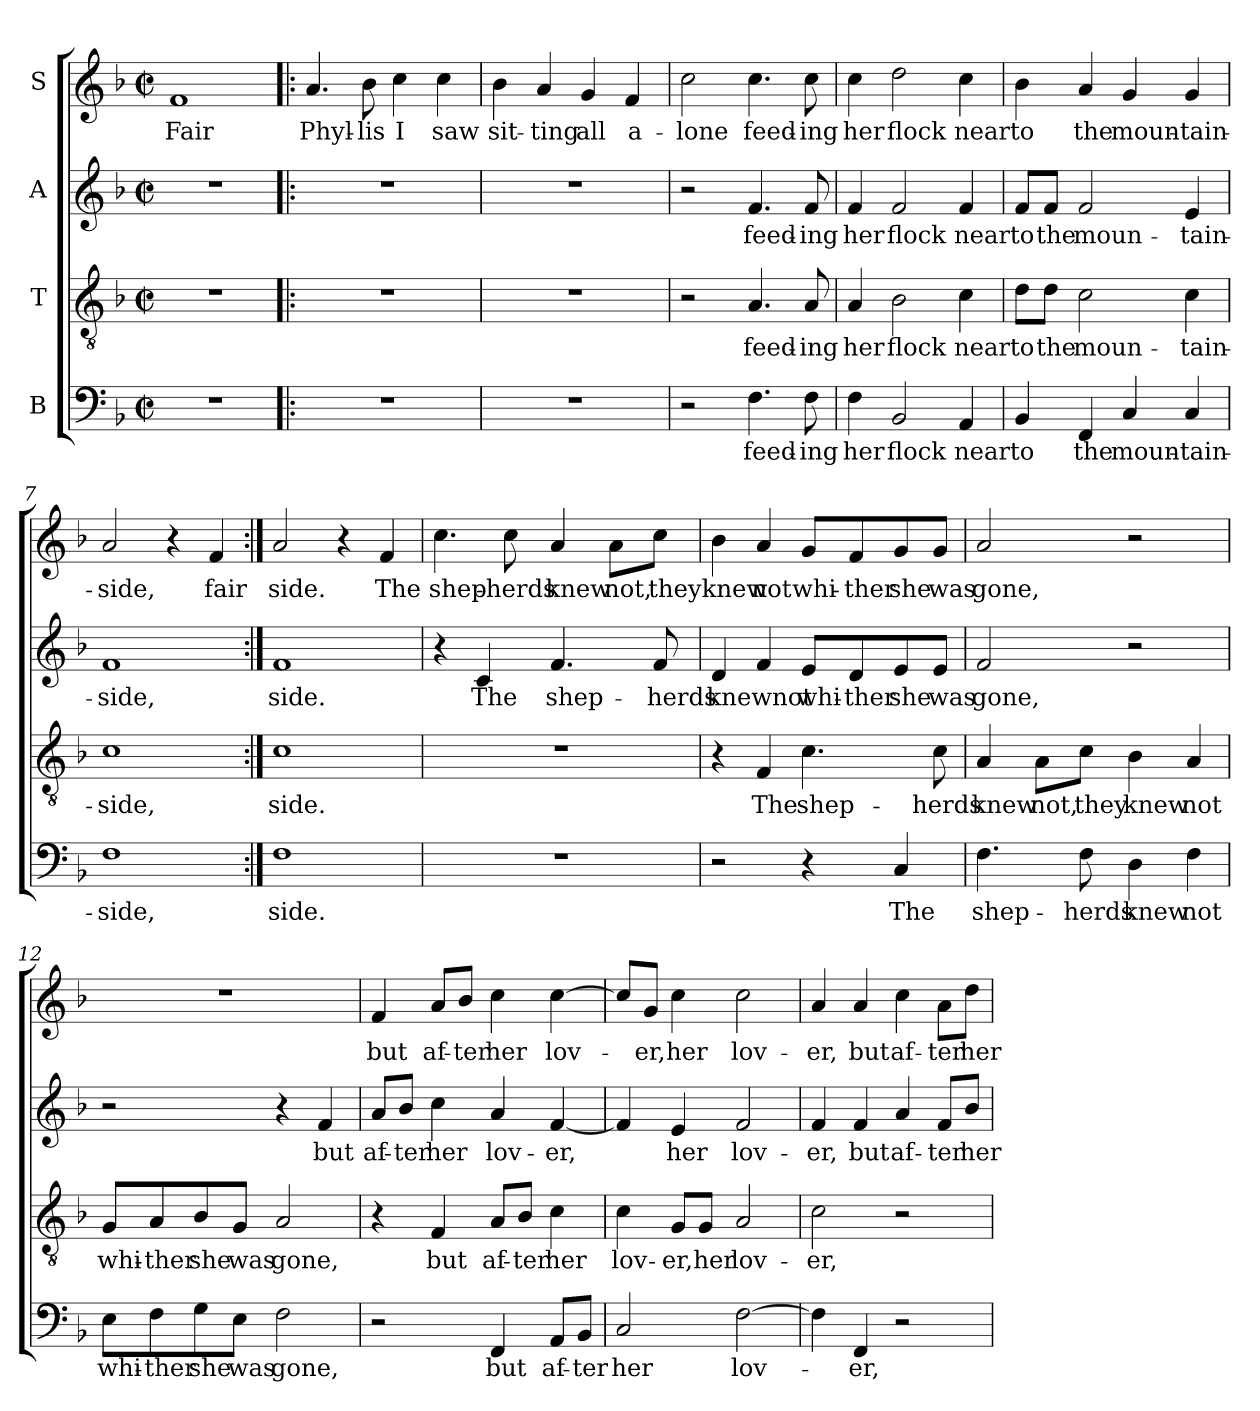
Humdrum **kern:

**kern	**text	**kern	**text	**kern	**text	**kern	**text
*part4	*part4	*part3	*part3	*part2	*part2	*part1	*part1
*staff4	*staff4	*staff3	*staff3	*staff2	*staff2	*staff1	*staff1
*I"B	*	*I"T	*	*I"A	*	*I"S	*
*clefF4	*	*clefGv2	*	*clefG2	*	*clefG2	*
*k[b-]	*	*k[b-]	*	*k[b-]	*	*k[b-]	*
*F:	*	*F:	*	*F:	*	*F:	*
*M2/2	*	*M2/2	*	*M2/2	*	*M2/2	*
*met(c|)	*	*met(c|)	*	*met(c|)	*	*met(c|)	*
=1	=1	=1	=1	=1	=1	=1	=1
!	!	!	!	!	!	!	!LO:LY:b
1r	.	1r	.	1r	.	1f	Fair
=2!|:	=2!|:	=2!|:	=2!|:	=2!|:	=2!|:	=2!|:	=2!|:
!	!	!	!	!	!	!	!LO:LY:b
1r	.	1r	.	1r	.	4.a/	Phyl-
!	!	!	!	!	!	!	!LO:LY:b
.	.	.	.	.	.	8b-\	-lis
!	!	!	!	!	!	!	!LO:LY:b
.	.	.	.	.	.	4cc\	I
!	!	!	!	!	!	!	!LO:LY:b
.	.	.	.	.	.	4cc\	saw
=3	=3	=3	=3	=3	=3	=3	=3
!	!	!	!	!	!	!	!LO:LY:b
1r	.	1r	.	1r	.	4b-\	sit-
!	!	!	!	!	!	!	!LO:LY:b
.	.	.	.	.	.	4a/	-ting
!	!	!	!	!	!	!	!LO:LY:b
.	.	.	.	.	.	4g/	all
!	!	!	!	!	!	!	!LO:LY:b
.	.	.	.	.	.	4f/	a-
=4	=4	=4	=4	=4	=4	=4	=4
!	!	!	!	!	!	!	!LO:LY:b
2r	.	2r	.	2r	.	2cc\	-lone
!	!LO:LY:b	!	!LO:LY:b	!	!LO:LY:b	!	!LO:LY:b
4.F\	feed-	4.A/	feed-	4.f/	feed-	4.cc\	feed-
!	!LO:LY:b	!	!LO:LY:b	!	!LO:LY:b	!	!LO:LY:b
8F\	-ing	8A/	-ing	8f/	-ing	8cc\	-ing
=5	=5	=5	=5	=5	=5	=5	=5
!	!LO:LY:b	!	!LO:LY:b	!	!LO:LY:b	!	!LO:LY:b
4F\	her	4A/	her	4f/	her	4cc\	her
!	!LO:LY:b	!	!LO:LY:b	!	!LO:LY:b	!	!LO:LY:b
2BB-/	flock	2B-\	flock	2f/	flock	2dd\	flock
!	!LO:LY:b	!	!LO:LY:b	!	!LO:LY:b	!	!LO:LY:b
4AA/	near	4c\	near	4f/	near	4cc\	near
=6	=6	=6	=6	=6	=6	=6	=6
!	!LO:LY:b	!	!LO:LY:b	!	!LO:LY:b	!	!LO:LY:b
4BB-/	to	8d\L	to	8f/L	to	4b-\	to
!	!	!	!LO:LY:b	!	!LO:LY:b	!	!
.	.	8d\J	the	8f/J	the	.	.
!	!LO:LY:b	!	!LO:LY:b	!	!LO:LY:b	!	!LO:LY:b
4FF/	the	2c\	moun-	2f/	moun-	4a/	the
!	!LO:LY:b	!	!	!	!	!	!LO:LY:b
4C/	moun-	.	.	.	.	4g/	moun-
!	!LO:LY:b	!	!LO:LY:b	!	!LO:LY:b	!	!LO:LY:b
4C/	-tain-	4c\	-tain-	4e/	-tain-	4g/	-tain-
!!LO:LB:g=z
=7	=7	=7	=7	=7	=7	=7	=7
!	!LO:LY:b	!	!LO:LY:b	!	!LO:LY:b	!	!LO:LY:b
1F	-side,	1c	-side,	1f	-side,	2a/	-side,
.	.	.	.	.	.	4r	.
!	!	!	!	!	!	!	!LO:LY:b
.	.	.	.	.	.	4f/	fair
=8:|!	=8:|!	=8:|!	=8:|!	=8:|!	=8:|!	=8:|!	=8:|!
!	!LO:LY:b	!	!LO:LY:b	!	!LO:LY:b	!	!LO:LY:b
1F	side.	1c	side.	1f	side.	2a/	side.
.	.	.	.	.	.	4r	.
!	!	!	!	!	!	!	!LO:LY:b
.	.	.	.	.	.	4f/	The
=9	=9	=9	=9	=9	=9	=9	=9
!	!	!	!	!	!	!	!LO:LY:b
1r	.	1r	.	4r	.	4.cc\	shep-
!	!	!	!	!	!LO:LY:b	!	!
.	.	.	.	4c/	The	.	.
!	!	!	!	!	!	!	!LO:LY:b
.	.	.	.	.	.	8cc\	-herds
!	!	!	!	!	!LO:LY:b	!	!LO:LY:b
.	.	.	.	4.f/	shep-	4a/	knew
!	!	!	!	!	!	!	!LO:LY:b
.	.	.	.	.	.	8a\L	not,
!	!	!	!	!	!LO:LY:b	!	!LO:LY:b
.	.	.	.	8f/	-herds	8cc\J	theyknew
=10	=10	=10	=10	=10	=10	=10	=10
!	!	!	!	!	!LO:LY:b	!	!
2r	.	4r	.	4d/	knewnot	4b-\	.
!	!	!	!LO:LY:b	!	!	!	!LO:LY:b
.	.	4F/	The	4f/	.	4a/	not
!	!	!	!LO:LY:b	!	!LO:LY:b	!	!LO:LY:b
4r	.	4.c\	shep-	8e/L	whi-	8g/L	whi-
!	!	!	!	!	!LO:LY:b	!	!LO:LY:b
.	.	.	.	8d/	-ther	8f/	-ther
!	!LO:LY:b	!	!	!	!LO:LY:b	!	!LO:LY:b
4C/	The	.	.	8e/	she	8g/	she
!	!	!	!LO:LY:b	!	!LO:LY:b	!	!LO:LY:b
.	.	8c\	-herds	8e/J	was	8g/J	was
=11	=11	=11	=11	=11	=11	=11	=11
!	!LO:LY:b	!	!LO:LY:b	!	!LO:LY:b	!	!LO:LY:b
4.F\	shep-	4A/	knew	2f/	gone,	2a/	gone,
!	!	!	!LO:LY:b	!	!	!	!
.	.	8A\L	not,	.	.	.	.
!	!LO:LY:b	!	!LO:LY:b	!	!	!	!
8F\	-herds	8c\J	they	.	.	.	.
!	!LO:LY:b	!	!LO:LY:b	!	!	!	!
4D\	knew	4B-\	knew	2r	.	2r	.
!	!LO:LY:b	!	!LO:LY:b	!	!	!	!
4F\	not	4A/	not	.	.	.	.
!!LO:LB:g=z
=12	=12	=12	=12	=12	=12	=12	=12
!	!LO:LY:b	!	!LO:LY:b	!	!	!	!
8E\L	whi-	8G/L	whi-	2r	.	1r	.
!	!LO:LY:b	!	!LO:LY:b	!	!	!	!
8F\	-ther	8A/	-ther	.	.	.	.
!	!LO:LY:b	!	!LO:LY:b	!	!	!	!
8G\	she	8B-/	she	.	.	.	.
!	!LO:LY:b	!	!LO:LY:b	!	!	!	!
8E\J	was	8G/J	was	.	.	.	.
!	!LO:LY:b	!	!LO:LY:b	!	!	!	!
2F\	gone,	2A/	gone,	4r	.	.	.
!	!	!	!	!	!LO:LY:b	!	!
.	.	.	.	4f/	but	.	.
!!LO:PB:g=z
=13	=13	=13	=13	=13	=13	=13	=13
!	!	!	!	!	!LO:LY:b	!	!LO:LY:b
2r	.	4r	.	8a/L	af-	4f/	but
!	!	!	!	!	!LO:LY:b	!	!
.	.	.	.	8b-/J	-ter	.	.
!	!	!	!LO:LY:b	!	!LO:LY:b	!	!LO:LY:b
.	.	4F/	but	4cc\	her	8a/L	af-
!	!	!	!	!	!	!	!LO:LY:b
.	.	.	.	.	.	8b-/J	-ter
!	!LO:LY:b	!	!LO:LY:b	!	!LO:LY:b	!	!LO:LY:b
4FF/	but	8A/L	af-	4a/	lov-	4cc\	her
!	!	!	!LO:LY:b	!	!	!	!
.	.	8B-/J	-ter	.	.	.	.
!	!LO:LY:b	!	!LO:LY:b	!	!LO:LY:b	!	!LO:LY:b
8AA/L	af-	4c\	her	[4f/	-er,	[4cc\	lov-
!	!LO:LY:b	!	!	!	!	!	!
8BB-/J	-ter	.	.	.	.	.	.
=14	=14	=14	=14	=14	=14	=14	=14
!	!LO:LY:b	!	!LO:LY:b	!	!	!	!
2C/	her	4c\	lov-	4f/]	.	8cc/L]	.
!	!	!	!	!	!	!	!LO:LY:b
.	.	.	.	.	.	8g/J	-er,
!	!	!	!LO:LY:b	!	!LO:LY:b	!	!LO:LY:b
.	.	8G/L	-er,	4e/	her	4cc\	her
!	!	!	!LO:LY:b	!	!	!	!
.	.	8G/J	her	.	.	.	.
!	!LO:LY:b	!	!LO:LY:b	!	!LO:LY:b	!	!LO:LY:b
[2F\	lov-	2A/	lov-	2f/	lov-	2cc\	lov-
=15	=15	=15	=15	=15	=15	=15	=15
!	!	!	!LO:LY:b	!	!LO:LY:b	!	!LO:LY:b
4F\]	.	2c\	-er,	4f/	-er,	4a/	-er,
!	!LO:LY:b	!	!	!	!LO:LY:b	!	!LO:LY:b
4FF/	-er,	.	.	4f/	but	4a/	but
!	!	!	!	!	!LO:LY:b	!	!LO:LY:b
2r	.	2r	.	4a/	af-	4cc\	af-
!	!	!	!	!	!LO:LY:b	!	!LO:LY:b
.	.	.	.	8f/L	-ter	8a\L	-ter
!	!	!	!	!	!LO:LY:b	!	!LO:LY:b
.	.	.	.	8b-/J	her	8dd\J	her
=	=	=	=	=	=	=	=
*-	*-	*-	*-	*-	*-	*-	*-
